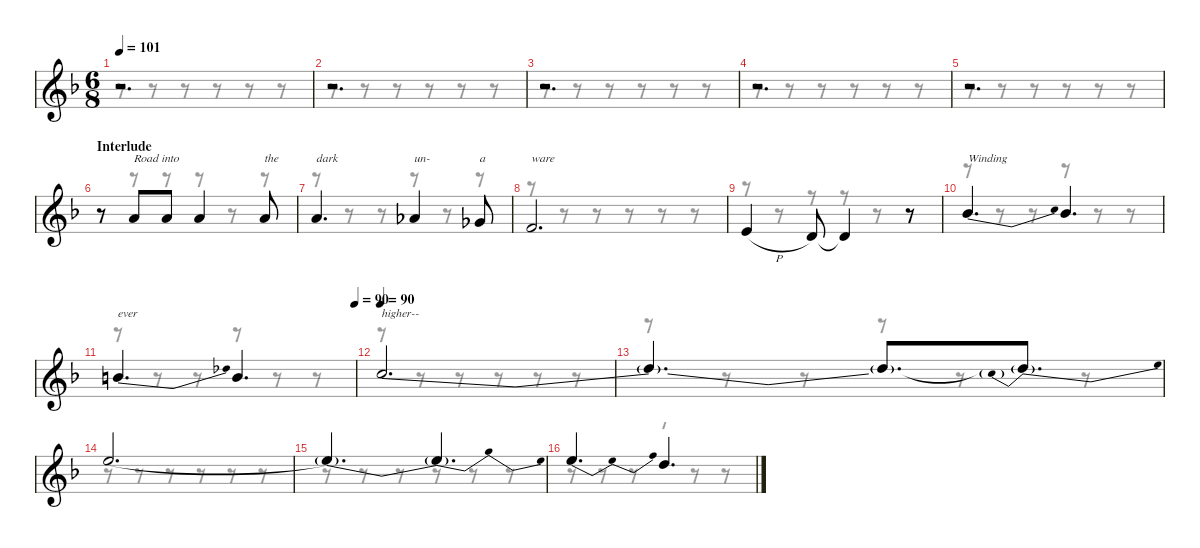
\defaultSystemsLayout 4
\hideDynamics
\bracketExtendMode nobrackets
\singleTrackTrackNamePolicy hidden
\multiTrackTrackNamePolicy hidden
\otherSystemsTrackNameOrientation horizontal
\track ("M. Akerfeldt (Vocals)" "ob.") {instrument oboe}
\staff {score}
\tuning (E4 A3 F3 D3 A2 D2)
\voice
\ts (6 8)
\tempo 101
\clef g2
\ks dminor
r.2{d dy f beam Up} |
r.2{d beam Up} |
r.2{d beam Up} |
r.2{d beam Up} |
r.2{d beam Up} |
\section ("" "Interlude")
r.8{beam Up} 12.2{acc forcenatural}.8{txt "Road into" beam Up} 12.2{acc forcenatural}.8{beam Up} 12.2{acc forcenatural}.4{beam Up} 12.2{acc forcenatural}.8{txt "the" beam Up} |
12.2{acc forcenatural}.4{d txt "dark" beam Up} 11.2{acc b}.4{txt "un-" beam Up} 9.2{acc b}.8{txt "a" beam Up} |
8.2{acc forcenatural}.2{d txt "ware" beam Up} |
11.3{h acc forcenatural}.4{beam Up} 9.3{acc forcenatural}.8{beam Up} 9.3{t acc forcenatural}.4{beam Up} r.8{beam Up} |
13.2{be (bend 0 0 15 4) acc b}.4{d txt "Winding" beam Up} 13.2{acc b}.4{d beam Up} |
\tempo (90 1)
14.2{be (bend 0 0 15 4) acc forcenatural}.4{d txt "ever" beam Up} 14.2{acc forcenatural}.4{d beam Up} |
\tempo 90
15.2{be (bend 0 0 60 4) acc forcenatural}.2{d txt "higher--" beam Up} |
15.2{t}.4{d beam Up} 15.2{t}.8{d beam Up} 15.2{be (prebendbend 0 4 30 8) t}.8{d beam Up} |
12.1{be (hold 0 0 60 0) acc forcenatural}.2{d beam Up} |
12.1{be (bendrelease 0 0 30 2 30 2 60 0) t acc forcenatural}.4{d beam Up} 12.1{be (bendrelease 0 0 30 6 30 6 60 0) t acc forcenatural}.4{d beam Up} |
12.1{be (bendrelease 0 0 45 2 50.0000016 2 39.999998399999996 0) acc forcenatural}.4{d beam Up} 10.1{acc forcenatural}.4{d beam Up}
\voice
\clef g2
\ottava regular
\simile none
\ks dminor
r.8{dy mf beam Down} r.8{beam Down} r.8{beam Down} r.8{beam Down} r.8{beam Down} r.8{beam Down} |
r.8{beam Down} r.8{beam Down} r.8{beam Down} r.8{beam Down} r.8{beam Down} r.8{beam Down} |
r.8{beam Down} r.8{beam Down} r.8{beam Down} r.8{beam Down} r.8{beam Down} r.8{beam Down} |
r.8{beam Down} r.8{beam Down} r.8{beam Down} r.8{beam Down} r.8{beam Down} r.8{beam Down} |
r.8{beam Down} r.8{beam Down} r.8{beam Down} r.8{beam Down} r.8{beam Down} r.8{beam Down} |
r.8{beam Down} r.8{beam Down} r.8{beam Down} r.8{beam Down} r.8{beam Down} r.8{beam Down} |
r.8{beam Down} r.8{beam Down} r.8{beam Down} r.8{beam Down} r.8{beam Down} r.8{beam Down} |
r.8{beam Down} r.8{beam Down} r.8{beam Down} r.8{beam Down} r.8{beam Down} r.8{beam Down} |
r.8{beam Down} r.8{beam Down} r.8{beam Down} r.8{beam Down} r.8{beam Down} r.8{beam Down} |
r.8{beam Down} r.8{beam Down} r.8{beam Down} r.8{beam Down} r.8{beam Down} r.8{beam Down} |
r.8{beam Down} r.8{beam Down} r.8{beam Down} r.8{beam Down} r.8{beam Down} r.8{beam Down} |
r.8{beam Down} r.8{beam Down} r.8{beam Down} r.8{beam Down} r.8{beam Down} r.8{beam Down} |
r.8{beam Down} r.8{beam Down} r.8{beam Down} r.8{beam Down} r.8{beam Down} r.8{beam Down} |
r.8{beam Down} r.8{beam Down} r.8{beam Down} r.8{beam Down} r.8{beam Down} r.8{beam Down} |
r.8{beam Down} r.8{beam Down} r.8{beam Down} r.8{beam Down} r.8{beam Down} r.8{beam Down} |
r.8{beam Down} r.8{beam Down} r.8{beam Down} r.8{beam Down} r.8{beam Down} r.8{beam Down}
